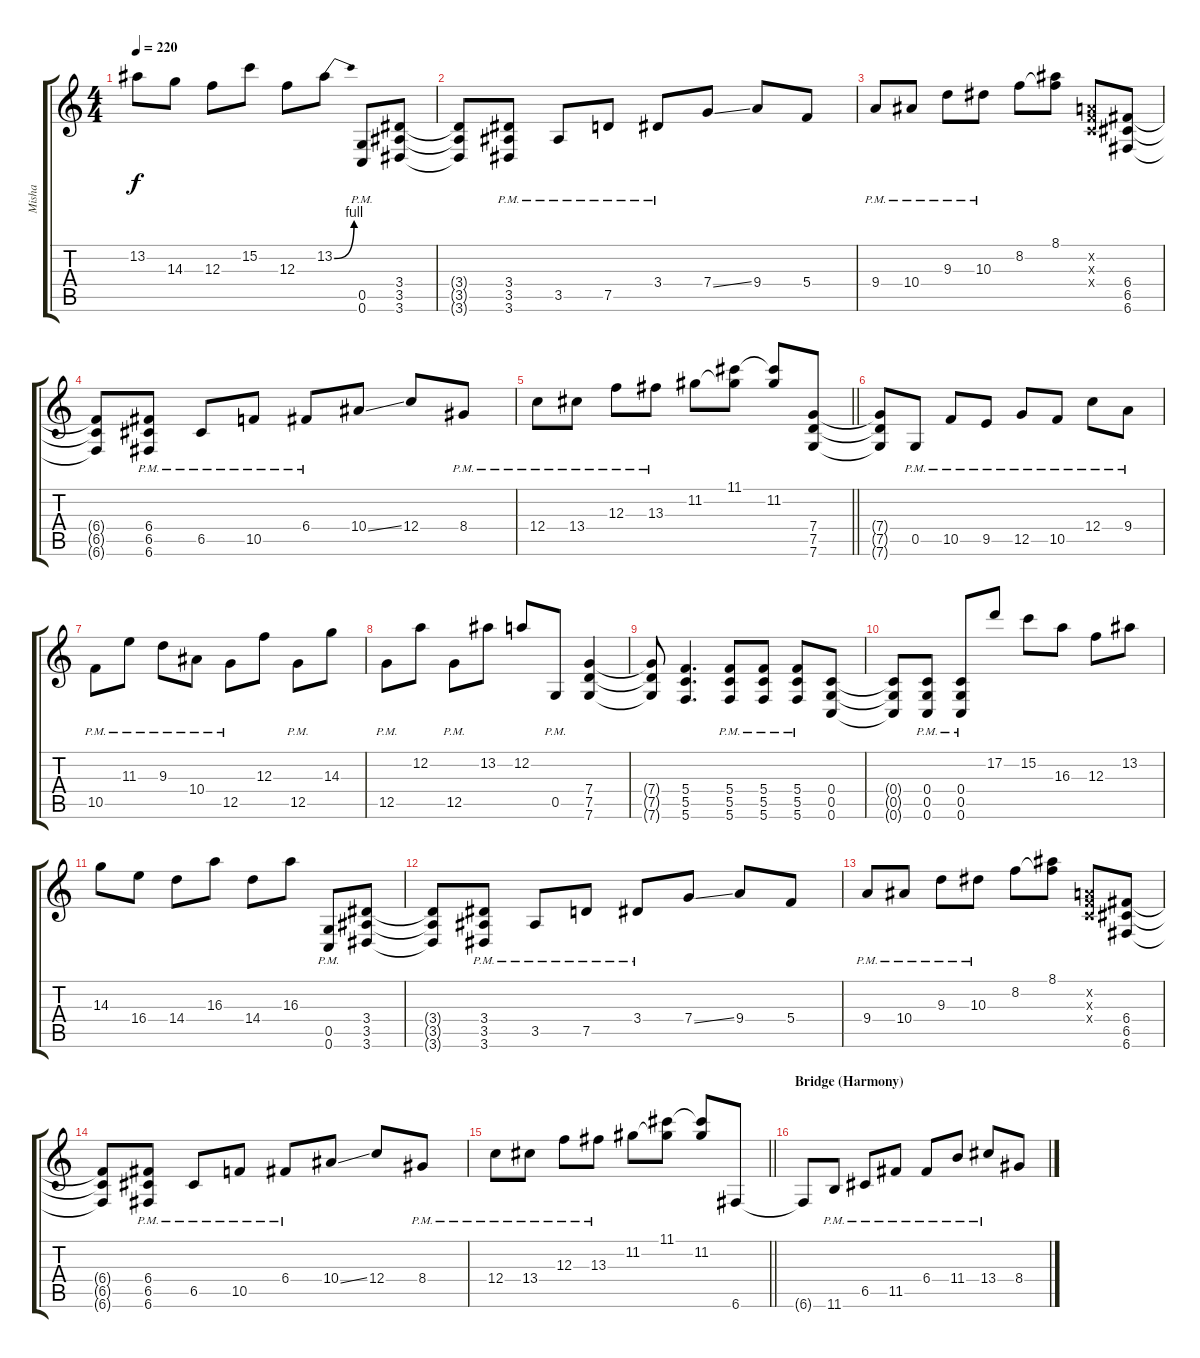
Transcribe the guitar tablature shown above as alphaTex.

\track ("Misha" "Misha") {instrument overdrivenguitar}
\staff {score tabs}
\tuning (D4 A3 F3 C3 G2 C2) {hide}
\ts (4 4)
\tempo 220
\clef g2
\ks c
13.2.8{dy f} 14.3.8 12.3.8 15.2.8 12.3.8 13.2{be (bend 0 0 60 4)}.8 (0.5{pm} 0.6{pm}).8 (3.4 3.5 3.6).8 |
(3.4{t} 3.5{t} 3.6{t}).8 (3.4{pm} 3.5{pm} 3.6{pm}).8 3.5{pm}.8 7.5{pm}.8 3.4{pm}.8 7.4{ss}.8 9.4.8 5.4.8 |
9.4{pm}.8 10.4{pm}.8 9.3{pm}.8 10.3{pm}.8 8.2.8 (8.1 8.2{t}).8 (0.2{x} 0.3{x} 0.4{x}).8 (6.4 6.5 6.6).8 |
(6.4{t} 6.5{t} 6.6{t}).8 (6.4{pm} 6.5{pm} 6.6{pm}).8 6.5{pm}.8 10.5{pm}.8 6.4{pm}.8 10.4{ss}.8 12.4.8 8.4{pm}.8 |
\barLineRight lightlight
12.4{pm}.8 13.4{pm}.8 12.3{pm}.8 13.3{pm}.8 11.2.8 (11.1 11.2{t}).8 (11.1{t} 11.2).8 (7.4 7.5 7.6).8 |
(7.4{t} 7.5{t} 7.6{t}).8 0.5{pm}.8 10.5{pm}.8 9.5{pm}.8 12.5{pm}.8 10.5{pm}.8 12.4{pm}.8 9.4{pm}.8 |
10.5{pm}.8 11.3{pm}.8 9.3{pm}.8 10.4{pm}.8 12.5{pm}.8 12.3.8 12.5{pm}.8 14.3.8 |
12.5{pm}.8 12.2.8 12.5{pm}.8 13.2.8 12.2.8 0.5{pm}.8 (7.4 7.5 7.6).4 |
(7.4{t} 7.5{t} 7.6{t}).8 (5.4 5.5 5.6).4{d} (5.4{pm} 5.5{pm} 5.6{pm}).8 (5.4{pm} 5.5{pm} 5.6{pm}).8 (5.4{pm} 5.5{pm} 5.6{pm}).8 (0.4 0.5 0.6).8 |
(0.4{t} 0.5{t} 0.6{t}).8 (0.4{pm} 0.5{pm} 0.6{pm}).8 (0.4{pm} 0.5{pm} 0.6{pm}).8 17.2.8 15.2.8 16.3.8 12.3.8 13.2.8 |
14.3.8 16.4.8 14.4.8 16.3.8 14.4.8 16.3.8 (0.5{pm} 0.6{pm}).8 (3.4 3.5 3.6).8 |
(3.4{t} 3.5{t} 3.6{t}).8 (3.4{pm} 3.5{pm} 3.6{pm}).8 3.5{pm}.8 7.5{pm}.8 3.4{pm}.8 7.4{ss}.8 9.4.8 5.4.8 |
9.4{pm}.8 10.4{pm}.8 9.3{pm}.8 10.3{pm}.8 8.2.8 (8.1 8.2{t}).8 (0.2{x} 0.3{x} 0.4{x}).8 (6.4 6.5 6.6).8 |
(6.4{t} 6.5{t} 6.6{t}).8 (6.4{pm} 6.5{pm} 6.6{pm}).8 6.5{pm}.8 10.5{pm}.8 6.4{pm}.8 10.4{ss}.8 12.4.8 8.4{pm}.8 |
\barLineRight lightlight
12.4{pm}.8 13.4{pm}.8 12.3{pm}.8 13.3{pm}.8 11.2.8 (11.1 11.2{t}).8 (11.1{t} 11.2).8 6.6.8 |
\section ("" "Bridge (Harmony)")
6.6{t}.8 11.6{pm}.8 6.5{pm}.8 11.5{pm}.8 6.4{pm}.8 11.4{pm}.8 13.4{pm}.8 8.4.8
